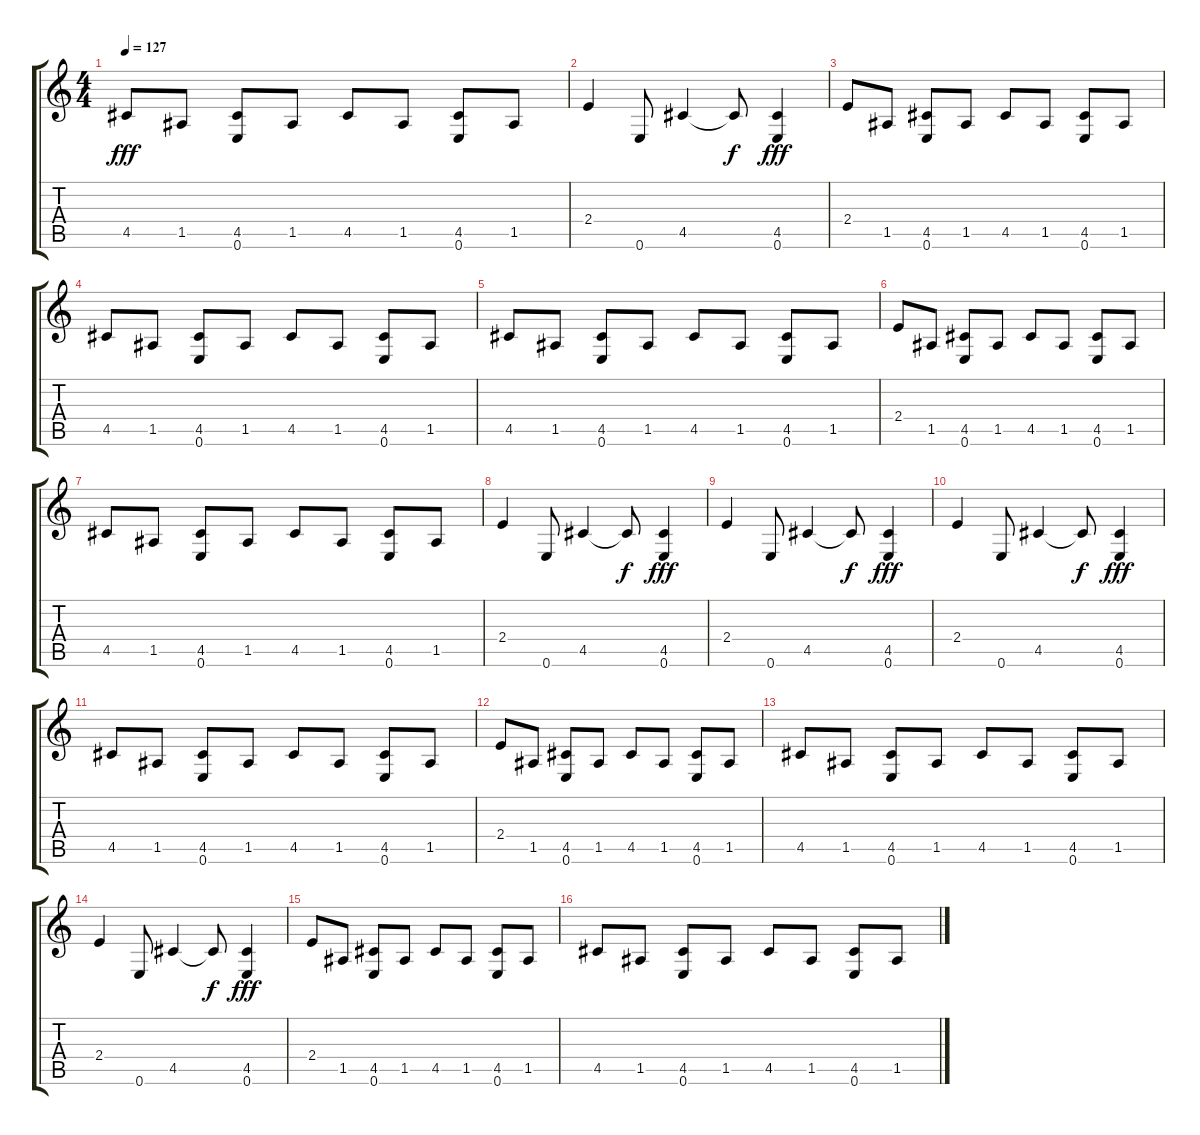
\track "" {instrument acousticguitarnylon}
\staff {score tabs}
\tuning (E4 B3 G3 D3 A2 E2) {hide}
\ts (4 4)
\tempo 127
\clef g2
\ks c
4.5.8{dy fff} 1.5.8 (4.5 0.6).8 1.5.8 4.5.8 1.5.8 (4.5 0.6).8 1.5.8 |
2.4.4 0.6.8 4.5.4 4.5{t}.8{dy f} (4.5 0.6).4{dy fff} |
2.4.8 1.5.8 (4.5 0.6).8 1.5.8 4.5.8 1.5.8 (4.5 0.6).8 1.5.8 |
4.5.8 1.5.8 (4.5 0.6).8 1.5.8 4.5.8 1.5.8 (4.5 0.6).8 1.5.8 |
4.5.8 1.5.8 (4.5 0.6).8 1.5.8 4.5.8 1.5.8 (4.5 0.6).8 1.5.8 |
2.4.8 1.5.8 (4.5 0.6).8 1.5.8 4.5.8 1.5.8 (4.5 0.6).8 1.5.8 |
4.5.8 1.5.8 (4.5 0.6).8 1.5.8 4.5.8 1.5.8 (4.5 0.6).8 1.5.8 |
2.4.4 0.6.8 4.5.4 4.5{t}.8{dy f} (4.5 0.6).4{dy fff} |
2.4.4 0.6.8 4.5.4 4.5{t}.8{dy f} (4.5 0.6).4{dy fff} |
2.4.4 0.6.8 4.5.4 4.5{t}.8{dy f} (4.5 0.6).4{dy fff} |
4.5.8 1.5.8 (4.5 0.6).8 1.5.8 4.5.8 1.5.8 (4.5 0.6).8 1.5.8 |
2.4.8 1.5.8 (4.5 0.6).8 1.5.8 4.5.8 1.5.8 (4.5 0.6).8 1.5.8 |
4.5.8 1.5.8 (4.5 0.6).8 1.5.8 4.5.8 1.5.8 (4.5 0.6).8 1.5.8 |
2.4.4 0.6.8 4.5.4 4.5{t}.8{dy f} (4.5 0.6).4{dy fff} |
2.4.8 1.5.8 (4.5 0.6).8 1.5.8 4.5.8 1.5.8 (4.5 0.6).8 1.5.8 |
4.5.8 1.5.8 (4.5 0.6).8 1.5.8 4.5.8 1.5.8 (4.5 0.6).8 1.5.8
